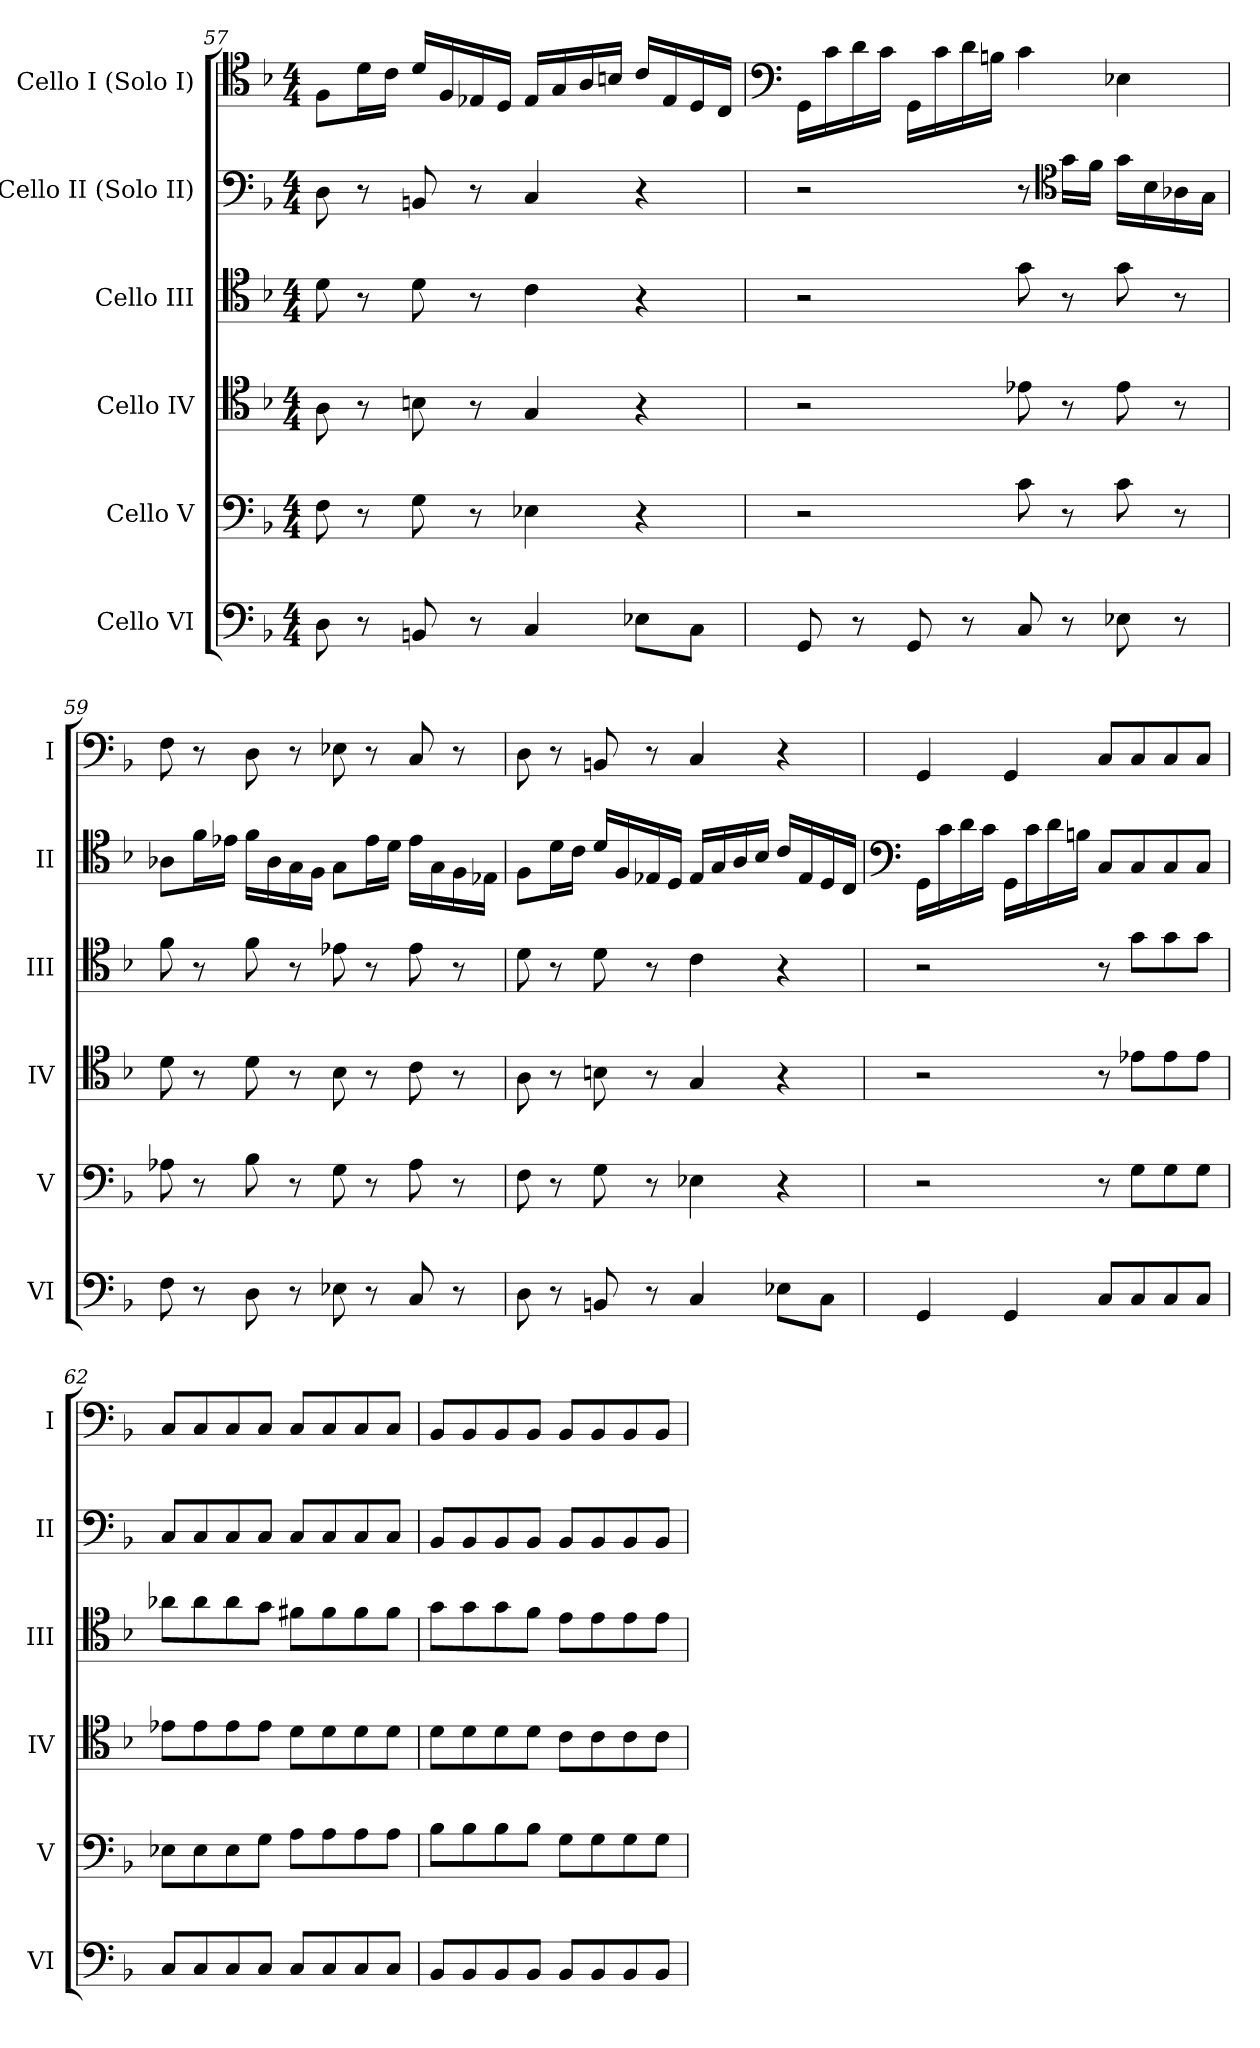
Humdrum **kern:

**kern	**kern	**kern	**kern	**kern	**kern
*part6	*part5	*part4	*part3	*part2	*part1
*staff6	*staff5	*staff4	*staff3	*staff2	*staff1
*I"Cello VI	*I"Cello V	*I"Cello IV	*I"Cello III	*I"Cello II (Solo II)	*I"Cello I (Solo I)
*I'VI	*I'V	*I'IV	*I'III	*I'II	*I'I
*clefF4	*clefF4	*clefC4	*clefC4	*clefF4	*clefC4
*k[b-]	*k[b-]	*k[b-]	*k[b-]	*k[b-]	*k[b-]
*M4/4	*M4/4	*M4/4	*M4/4	*M4/4	*M4/4
=57	=57	=57	=57	=57	=57
8D\	8F\	8A\	8d\	8D\	8F\L
8r	8r	8r	8r	8r	16d\L
.	.	.	.	.	16c\JJ
8BBn/	8G\	8Bn\	8d\	8BBn/	16d/LL
.	.	.	.	.	16F/
8r	8r	8r	8r	8r	16E-X/
.	.	.	.	.	16D/JJ
4C/	4E-X\	4G/	4c\	4C/	16E-/LL
.	.	.	.	.	16G/
.	.	.	.	.	16A/
.	.	.	.	.	16Bn/JJ
8E-X\L	4r	4r	4r	4r	16c/LL
.	.	.	.	.	16E-/
8C\J	.	.	.	.	16D/
.	.	.	.	.	16C/JJ
=58	=58	=58	=58	=58	=58
*	*	*	*	*	*clefF4
8GG/	2r	2r	2r	2r	16GG\LL
.	.	.	.	.	16c\
8r	.	.	.	.	16d\
.	.	.	.	.	16c\JJ
8GG/	.	.	.	.	16GG\LL
.	.	.	.	.	16c\
8r	.	.	.	.	16d\
.	.	.	.	.	16Bn\JJ
8C/	8c\	8e-X\	8g\	8r	4c\
*	*	*	*	*clefC4	*
8r	8r	8r	8r	16g\LL	.
.	.	.	.	16f\JJ	.
8E-X\	8c\	8e-\	8g\	16g\LL	4E-X\
.	.	.	.	16B-\	.
8r	8r	8r	8r	16A-X\	.
.	.	.	.	16G\JJ	.
!!LO:LB:g=z
=59	=59	=59	=59	=59	=59
8F\	8A-X\	8d\	8f\	8A-X\L	8F\
8r	8r	8r	8r	16f\L	8r
.	.	.	.	16e-X\JJ	.
8D\	8B-\	8d\	8f\	16f\LL	8D\
.	.	.	.	16A-\	.
8r	8r	8r	8r	16G\	8r
.	.	.	.	16F\JJ	.
8E-X\	8G\	8B-\	8e-X\	8G\L	8E-X\
8r	8r	8r	8r	16e-\L	8r
.	.	.	.	16d\JJ	.
8C/	8A-\	8c\	8e-\	16e-\LL	8C/
.	.	.	.	16G\	.
8r	8r	8r	8r	16F\	8r
.	.	.	.	16E-X\JJ	.
=60	=60	=60	=60	=60	=60
8D\	8F\	8A\	8d\	8F\L	8D\
8r	8r	8r	8r	16d\L	8r
.	.	.	.	16c\JJ	.
8BBn/	8G\	8Bn\	8d\	16d/LL	8BBn/
.	.	.	.	16F/	.
8r	8r	8r	8r	16E-X/	8r
.	.	.	.	16D/JJ	.
4C/	4E-X\	4G/	4c\	16E-/LL	4C/
.	.	.	.	16G/	.
.	.	.	.	16A/	.
.	.	.	.	16B-/JJ	.
8E-X\L	4r	4r	4r	16c/LL	4r
.	.	.	.	16E-/	.
8C\J	.	.	.	16D/	.
.	.	.	.	16C/JJ	.
=61	=61	=61	=61	=61	=61
*	*	*	*	*clefF4	*
4GG/	2r	2r	2r	16GG\LL	4GG/
.	.	.	.	16c\	.
.	.	.	.	16d\	.
.	.	.	.	16c\JJ	.
4GG/	.	.	.	16GG\LL	4GG/
.	.	.	.	16c\	.
.	.	.	.	16d\	.
.	.	.	.	16Bn\JJ	.
8C/L	8r	8r	8r	8C/L	8C/L
8C/	8G\L	8e-X\L	8g\L	8C/	8C/
8C/	8G\	8e-\	8g\	8C/	8C/
8C/J	8G\J	8e-\J	8g\J	8C/J	8C/J
=62	=62	=62	=62	=62	=62
8C/L	8E-X\L	8e-X\L	8a-X\L	8C/L	8C/L
8C/	8E-\	8e-\	8a-\	8C/	8C/
8C/	8E-\	8e-\	8a-\	8C/	8C/
8C/J	8G\J	8e-\J	8g\J	8C/J	8C/J
8C/L	8A\L	8d\L	8f#X\L	8C/L	8C/L
8C/	8A\	8d\	8f#\	8C/	8C/
8C/	8A\	8d\	8f#\	8C/	8C/
8C/J	8A\J	8d\J	8f#\J	8C/J	8C/J
=63	=63	=63	=63	=63	=63
8BB-/L	8B-\L	8d\L	8g\L	8BB-/L	8BB-/L
8BB-/	8B-\	8d\	8g\	8BB-/	8BB-/
8BB-/	8B-\	8d\	8g\	8BB-/	8BB-/
8BB-/J	8B-\J	8d\J	8f\J	8BB-/J	8BB-/J
8BB-/L	8G\L	8c\L	8e\L	8BB-/L	8BB-/L
8BB-/	8G\	8c\	8e\	8BB-/	8BB-/
8BB-/	8G\	8c\	8e\	8BB-/	8BB-/
8BB-/J	8G\J	8c\J	8e\J	8BB-/J	8BB-/J
=	=	=	=	=	=
*-	*-	*-	*-	*-	*-
